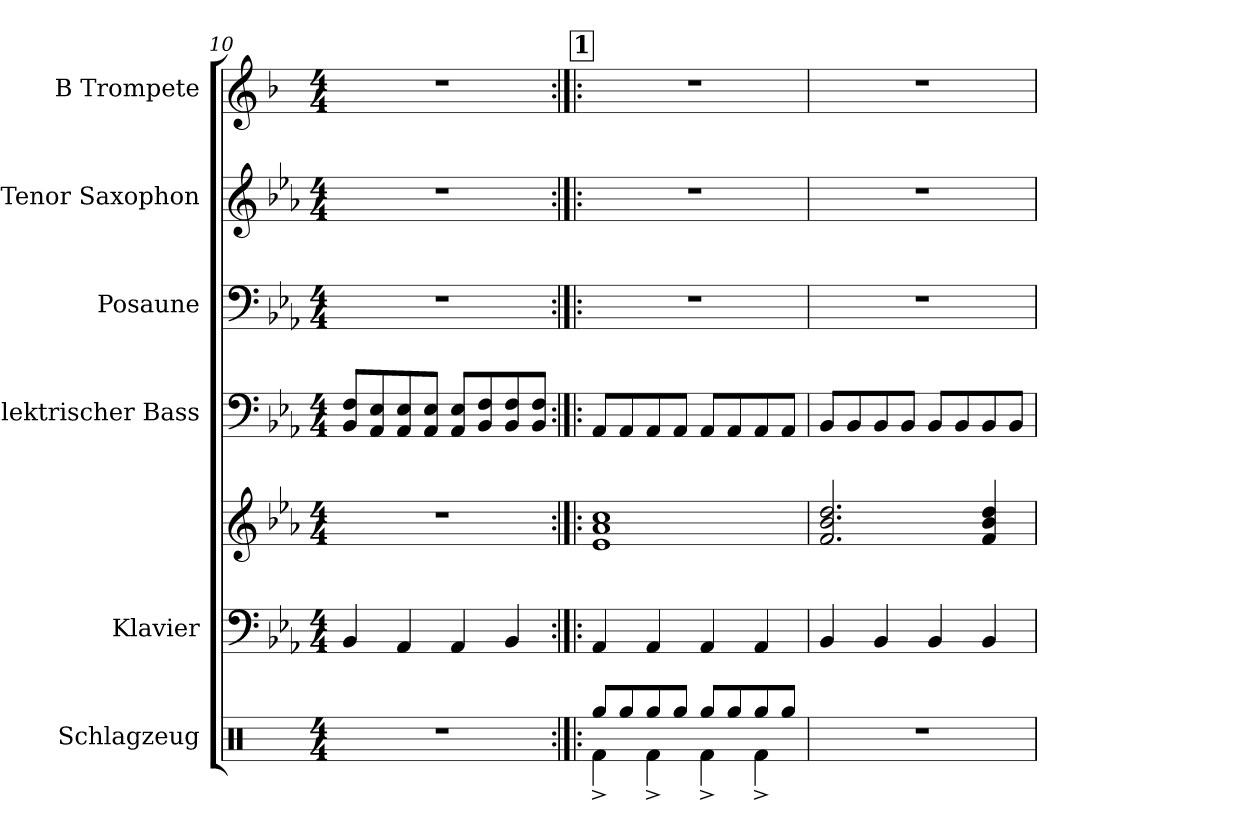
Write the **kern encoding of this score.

**kern	**kern	**kern	**kern	**kern	**kern	**kern
*part6	*part5	*part5	*part4	*part3	*part2	*part1
*staff7	*staff6	*staff5	*staff4	*staff3	*staff2	*staff1
*I"Schlagzeug	*I"Klavier	*	*I"Elektrischer Bass	*I"Posaune	*I"Tenor Saxophon	*I"B Trompete
*I'Slzg.	*I'Klav.	*	*I'E-B.	*I'Psn.	*I'T. Sax.	*I'B Tpt.
*clefX	*clefF4	*clefG2	*clefF4	*clefF4	*clefG2	*clefG2
*	*	*	*ITrd7c12	*	*ITrd8c14	*ITrd1c2
*k[]	*k[b-e-a-]	*k[b-e-a-]	*k[b-e-a-]	*k[b-e-a-]	*k[b-e-a-]	*k[b-e-a-]
*M4/4	*M4/4	*M4/4	*M4/4	*M4/4	*M4/4	*M4/4
=10	=10	=10	=10	=10	=10	=10
1r	4BB-/	1r	8BBB-/ 8FF/L	1r	1r	1r
.	.	.	8AAA-/ 8EE-/	.	.	.
.	4AA-/	.	8AAA-/ 8EE-/	.	.	.
.	.	.	8AAA-/ 8EE-/J	.	.	.
.	4AA-/	.	8AAA-/ 8EE-/L	.	.	.
.	.	.	8BBB-/ 8FF/	.	.	.
.	4BB-/	.	8BBB-/ 8FF/	.	.	.
.	.	.	8BBB-/ 8FF/J	.	.	.
!!LO:LB:g=z
!!LO:REH:place=s1:a:B:fs=14:t=1
=11:|!|:	=11:|!|:	=11:|!|:	=11:|!|:	=11:|!|:	=11:|!|:	=11:|!|:
*^	*	*	*	*	*	*
8Rgg/L	4Rf^\	4AA-/	1e- 1a- 1cc	8AAA-/L	1r	1r	1r
8Rgg/	.	.	.	8AAA-/	.	.	.
8Rgg/	4Rf^\	4AA-/	.	8AAA-/	.	.	.
8Rgg/J	.	.	.	8AAA-/J	.	.	.
8Rgg/L	4Rf^\	4AA-/	.	8AAA-/L	.	.	.
8Rgg/	.	.	.	8AAA-/	.	.	.
8Rgg/	4Rf^\	4AA-/	.	8AAA-/	.	.	.
8Rgg/J	.	.	.	8AAA-/J	.	.	.
*v	*v	*	*	*	*	*	*
=12	=12	=12	=12	=12	=12	=12
1r	4BB-/	2.f/ 2.b-/ 2.dd/	8BBB-/L	1r	1r	1r
.	.	.	8BBB-/	.	.	.
.	4BB-/	.	8BBB-/	.	.	.
.	.	.	8BBB-/J	.	.	.
.	4BB-/	.	8BBB-/L	.	.	.
.	.	.	8BBB-/	.	.	.
.	4BB-/	4f/ 4b-/ 4dd/	8BBB-/	.	.	.
.	.	.	8BBB-/J	.	.	.
=	=	=	=	=	=	=
*-	*-	*-	*-	*-	*-	*-
